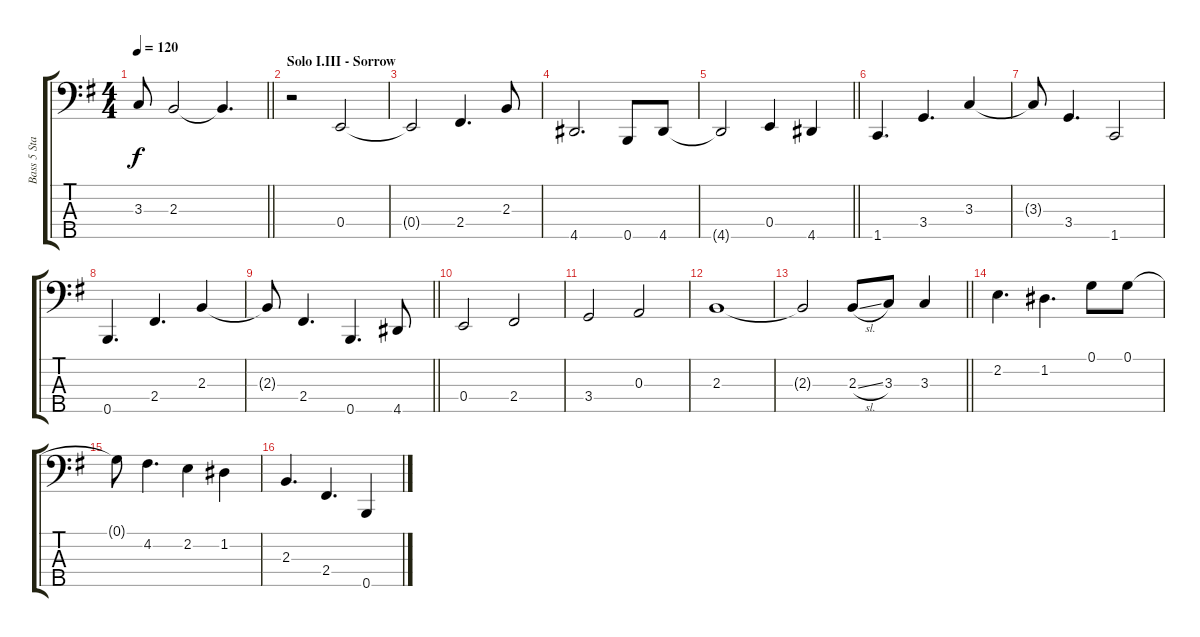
\track ("Bass 5 Standard" "Bass 5 Sta") {instrument electricbassfinger}
\staff {score tabs}
\tuning (G2 D2 A1 E1 B0) {hide}
\ts (4 4)
\tempo 120
\clef f4
\barLineRight lightlight
\ks eminor
3.3{t}.8{dy f} 2.3.2 2.3{t}.4{d} |
\section ("" "Solo I.III - Sorrow")
r.2 0.4.2 |
0.4{t}.2 2.4.4{d} 2.3.8 |
4.5.2{d} 0.5.8 4.5.8 |
\barLineRight lightlight
4.5{t}.2 0.4.4 4.5.4 |
1.5.4{d} 3.4.4{d} 3.3.4 |
3.3{t}.8 3.4.4{d} 1.5.2 |
0.5.4{d} 2.4.4{d} 2.3.4 |
\barLineRight lightlight
2.3{t}.8 2.4.4{d} 0.5.4{d} 4.5.8 |
0.4.2 2.4.2 |
3.4.2 0.3.2 |
2.3.1 |
\barLineRight lightlight
2.3{t}.2 2.3{sl}.8 3.3.8 3.3.4 |
2.2.4{d} 1.2.4{d} 0.1.8 0.1.8 |
0.1{t}.8 4.2.4{d} 2.2.4 1.2.4 |
2.3.4{d} 2.4.4{d} 0.5.4
